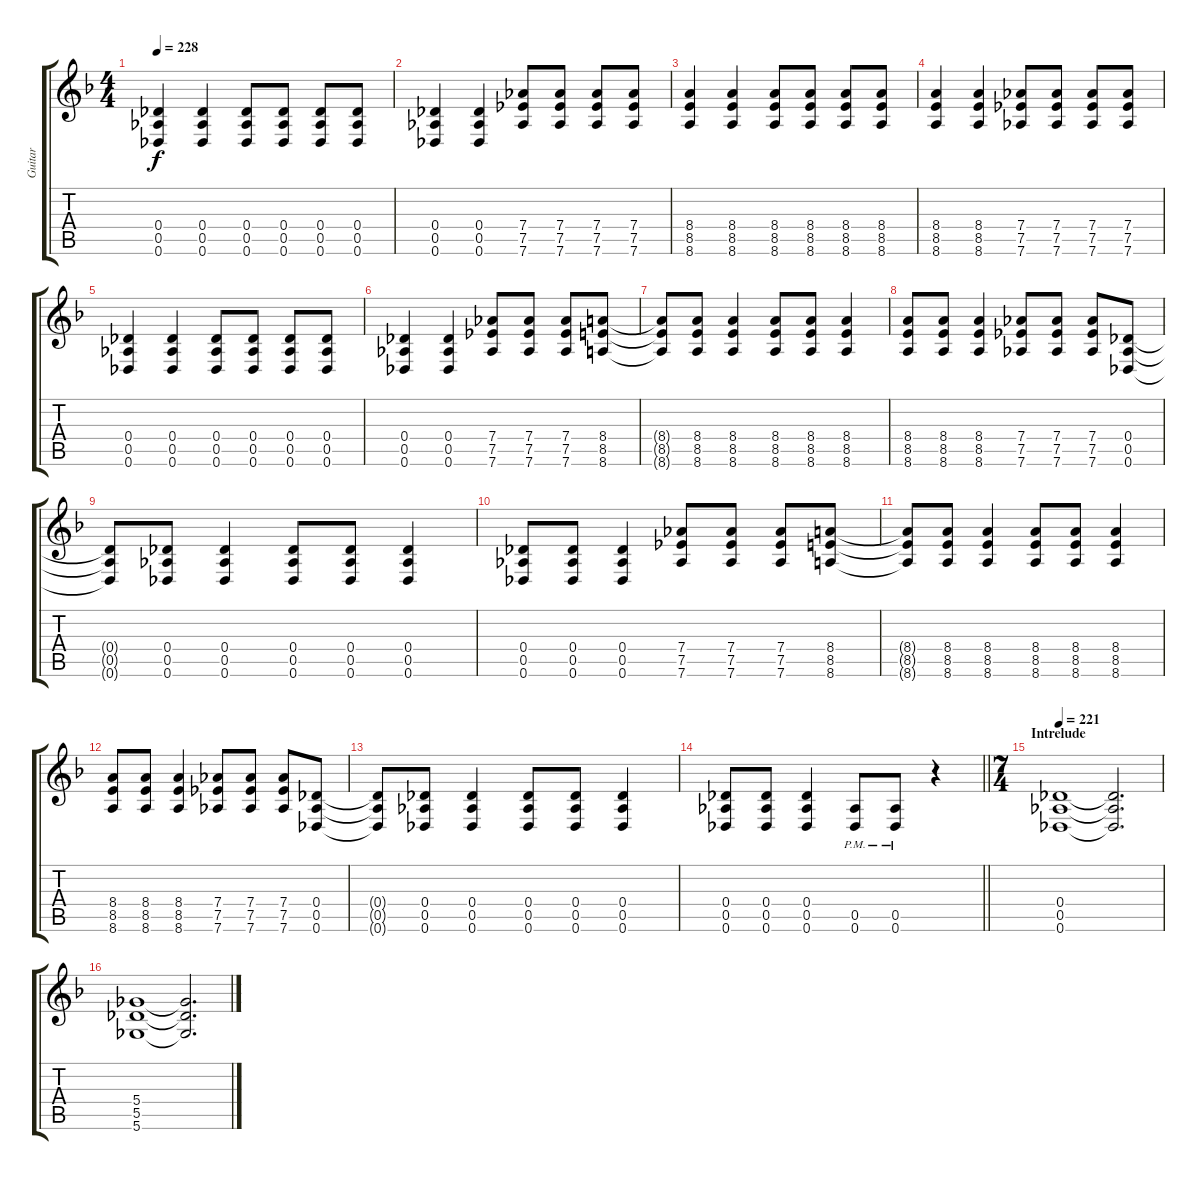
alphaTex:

\track ("Guitar" "Guitar") {instrument distortionguitar}
\staff {score tabs}
\tuning (Eb4 Bb3 Gb3 Db3 Ab2 Db2) {hide}
\ts (4 4)
\tempo 228
\clef g2
\ks f
(0.4 0.5 0.6).4{dy f} (0.4 0.5 0.6).4 (0.4 0.5 0.6).8 (0.4 0.5 0.6).8 (0.4 0.5 0.6).8 (0.4 0.5 0.6).8 |
(0.4 0.5 0.6).4 (0.4 0.5 0.6).4 (7.4 7.5 7.6).8 (7.4 7.5 7.6).8 (7.4 7.5 7.6).8 (7.4 7.5 7.6).8 |
(8.4 8.5 8.6).4 (8.4 8.5 8.6).4 (8.4 8.5 8.6).8 (8.4 8.5 8.6).8 (8.4 8.5 8.6).8 (8.4 8.5 8.6).8 |
(8.4 8.5 8.6).4 (8.4 8.5 8.6).4 (7.4 7.5 7.6).8 (7.4 7.5 7.6).8 (7.4 7.5 7.6).8 (7.4 7.5 7.6).8 |
(0.4 0.5 0.6).4 (0.4 0.5 0.6).4 (0.4 0.5 0.6).8 (0.4 0.5 0.6).8 (0.4 0.5 0.6).8 (0.4 0.5 0.6).8 |
(0.4 0.5 0.6).4 (0.4 0.5 0.6).4 (7.4 7.5 7.6).8 (7.4 7.5 7.6).8 (7.4 7.5 7.6).8 (8.4 8.5 8.6).8 |
(8.4{t} 8.5{t} 8.6{t}).8 (8.4 8.5 8.6).8 (8.4 8.5 8.6).4 (8.4 8.5 8.6).8 (8.4 8.5 8.6).8 (8.4 8.5 8.6).4 |
(8.4 8.5 8.6).8 (8.4 8.5 8.6).8 (8.4 8.5 8.6).4 (7.4 7.5 7.6).8 (7.4 7.5 7.6).8 (7.4 7.5 7.6).8 (0.4 0.5 0.6).8 |
(0.4{t} 0.5{t} 0.6{t}).8 (0.4 0.5 0.6).8 (0.4 0.5 0.6).4 (0.4 0.5 0.6).8 (0.4 0.5 0.6).8 (0.4 0.5 0.6).4 |
(0.4 0.5 0.6).8 (0.4 0.5 0.6).8 (0.4 0.5 0.6).4 (7.4 7.5 7.6).8 (7.4 7.5 7.6).8 (7.4 7.5 7.6).8 (8.4 8.5 8.6).8 |
(8.4{t} 8.5{t} 8.6{t}).8 (8.4 8.5 8.6).8 (8.4 8.5 8.6).4 (8.4 8.5 8.6).8 (8.4 8.5 8.6).8 (8.4 8.5 8.6).4 |
(8.4 8.5 8.6).8 (8.4 8.5 8.6).8 (8.4 8.5 8.6).4 (7.4 7.5 7.6).8 (7.4 7.5 7.6).8 (7.4 7.5 7.6).8 (0.4 0.5 0.6).8 |
(0.4{t} 0.5{t} 0.6{t}).8 (0.4 0.5 0.6).8 (0.4 0.5 0.6).4 (0.4 0.5 0.6).8 (0.4 0.5 0.6).8 (0.4 0.5 0.6).4 |
\barLineRight lightlight
(0.4 0.5 0.6).8 (0.4 0.5 0.6).8 (0.4 0.5 0.6).4 (0.5{pm} 0.6{pm}).8 (0.5{pm} 0.6{pm}).8 r.4 |
\ts (7 4)
\section ("" "Intrelude")
\tempo 221
(0.4 0.5 0.6).1 (0.4{t} 0.5{t} 0.6{t}).2{d} |
(5.4 5.5 5.6).1 (5.4{t} 5.5{t} 5.6{t}).2{d}
